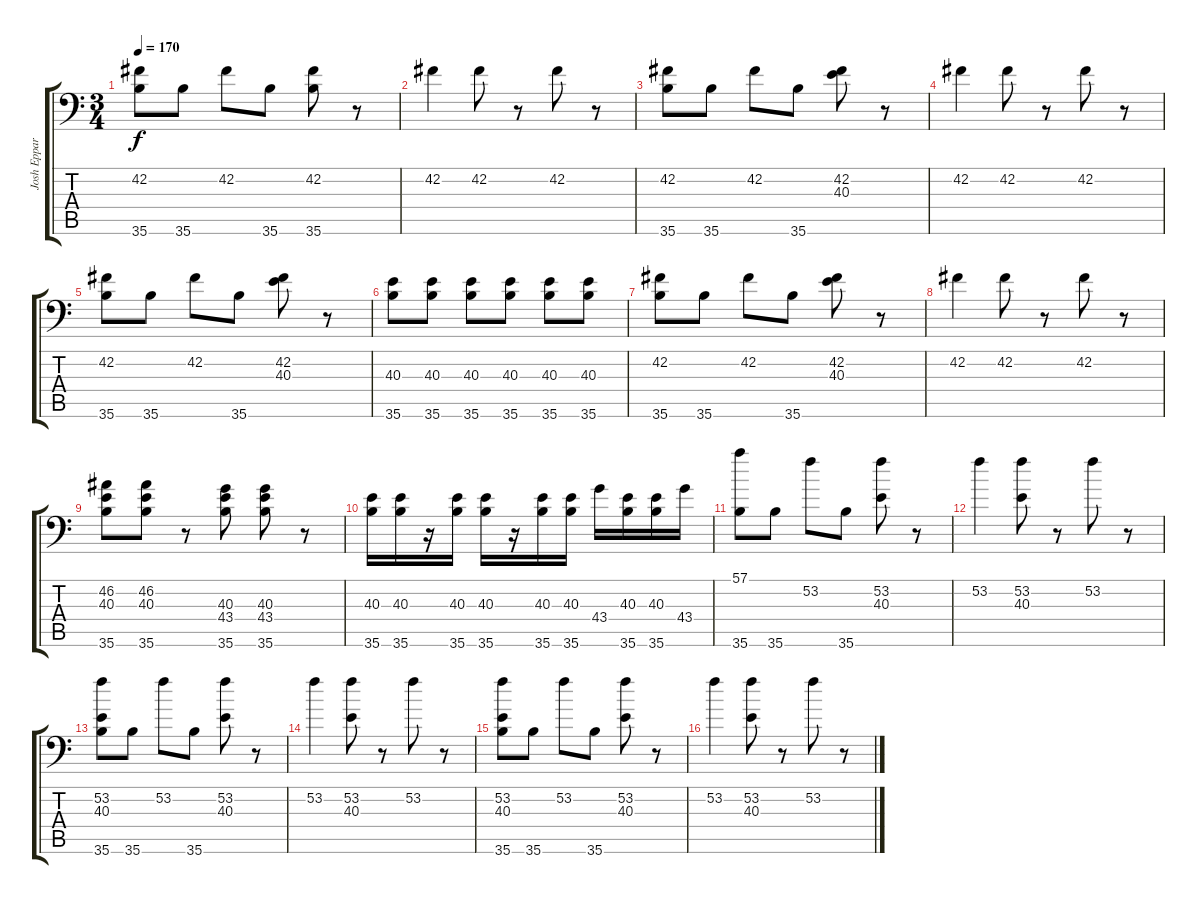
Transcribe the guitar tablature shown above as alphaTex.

\track ("Josh Eppard" "Josh Eppar") {instrument acousticgrandpiano}
\staff {score tabs}
\tuning (C-1 C-1 C-1 C-1 C-1 C-1) {hide}
\ts (3 4)
\tempo 170
\clef f4
\ks c
(42.2 35.6).8{dy f} 35.6.8 42.2.8 35.6.8 (42.2 35.6).8 r.8 |
42.2.4 42.2.8 r.8 42.2.8 r.8 |
(42.2 35.6).8 35.6.8 42.2.8 35.6.8 (42.2 40.3).8 r.8 |
42.2.4 42.2.8 r.8 42.2.8 r.8 |
(42.2 35.6).8 35.6.8 42.2.8 35.6.8 (42.2 40.3).8 r.8 |
(40.3 35.6).8 (40.3 35.6).8 (40.3 35.6).8 (40.3 35.6).8 (40.3 35.6).8 (40.3 35.6).8 |
(42.2 35.6).8 35.6.8 42.2.8 35.6.8 (42.2 40.3).8 r.8 |
42.2.4 42.2.8 r.8 42.2.8 r.8 |
(46.2 40.3 35.6).8 (46.2 40.3 35.6).8 r.8 (40.3 43.4 35.6).8 (40.3 43.4 35.6).8 r.8 |
(40.3 35.6).16 (40.3 35.6).16 r.16 (40.3 35.6).16 (40.3 35.6).16 r.16 (40.3 35.6).16 (40.3 35.6).16 43.4.16 (40.3 35.6).16 (40.3 35.6).16 43.4.16 |
(57.1 35.6).8 35.6.8 53.2.8 35.6.8 (53.2 40.3).8 r.8 |
53.2.4 (53.2 40.3).8 r.8 53.2.8 r.8 |
(53.2 40.3 35.6).8 35.6.8 53.2.8 35.6.8 (53.2 40.3).8 r.8 |
53.2.4 (53.2 40.3).8 r.8 53.2.8 r.8 |
(53.2 40.3 35.6).8 35.6.8 53.2.8 35.6.8 (53.2 40.3).8 r.8 |
53.2.4 (53.2 40.3).8 r.8 53.2.8 r.8
